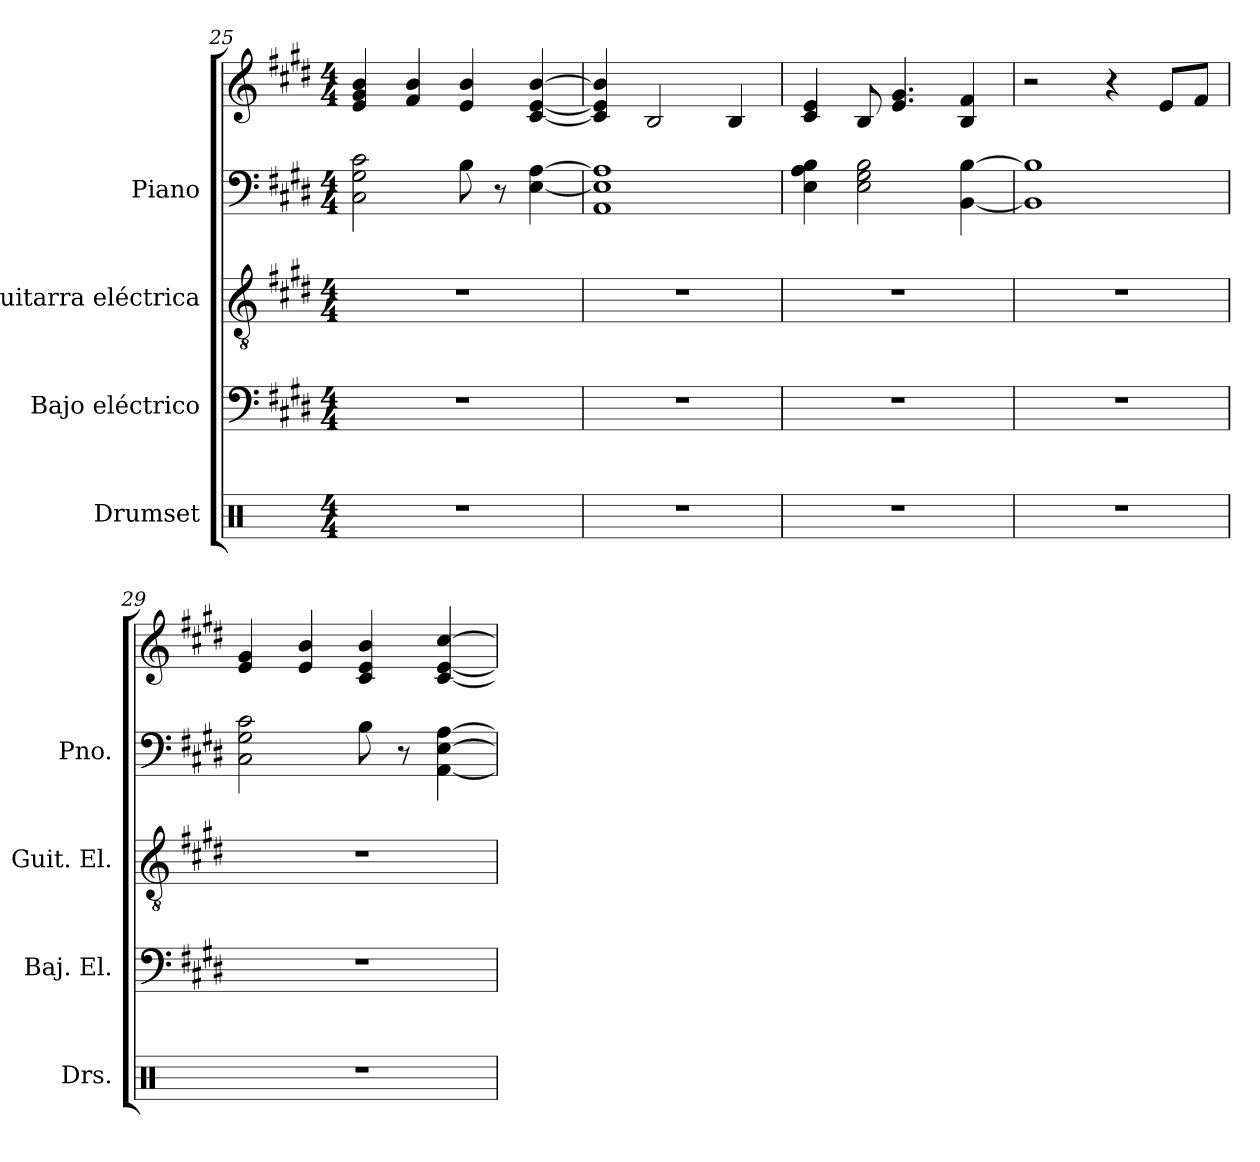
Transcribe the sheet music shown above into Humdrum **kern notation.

**kern	**kern	**kern	**kern	**kern
*part4	*part3	*part2	*part1	*part1
*staff5	*staff4	*staff3	*staff2	*staff1
*I"Drumset	*I"Bajo eléctrico	*I"Guitarra eléctrica	*I"Piano	*
*I'Drs.	*I'Baj. El.	*I'Guit. El.	*I'Pno.	*
*clefX	*clefF4	*clefGv2	*clefF4	*clefG2
*	*ITrd7c12	*	*	*
*k[]	*k[f#c#g#d#]	*k[f#c#g#d#]	*k[f#c#g#d#]	*k[f#c#g#d#]
*M4/4	*M4/4	*M4/4	*M4/4	*M4/4
=25	=25	=25	=25	=25
1r	1r	1r	2C#\ 2G#\ 2c#\	4e/ 4g#/ 4b/
.	.	.	.	4f#/ 4b/
.	.	.	8B\	4e/ 4b/
.	.	.	8r	.
.	.	.	[4E\ [4A\	[4c#/ [4e/ [4b/
!!LO:LB:g=z
=26	=26	=26	=26	=26
1r	1r	1r	1AA 1E] 1A]	4c#/] 4e/] 4b/]
.	.	.	.	2B/
.	.	.	.	4B/
=27	=27	=27	=27	=27
1r	1r	1r	4E\ 4A\ 4B\	4c#/ 4e/
.	.	.	2E\ 2G#\ 2B\	8B/
.	.	.	.	4.e/ 4.g#/
.	.	.	[4BB\ [4B\	4B/ 4f#/
=28	=28	=28	=28	=28
1r	1r	1r	1BB] 1B]	2r
.	.	.	.	4r
.	.	.	.	8e/L
.	.	.	.	8f#/J
=29	=29	=29	=29	=29
1r	1r	1r	2C#\ 2G#\ 2c#\	4e/ 4g#/
.	.	.	.	4e/ 4b/
.	.	.	8B\	4c#/ 4e/ 4b/
.	.	.	8r	.
.	.	.	[4AA\ [4E\ [4A\	[4c#/ [4e/ [4cc#/
=	=	=	=	=
*-	*-	*-	*-	*-
